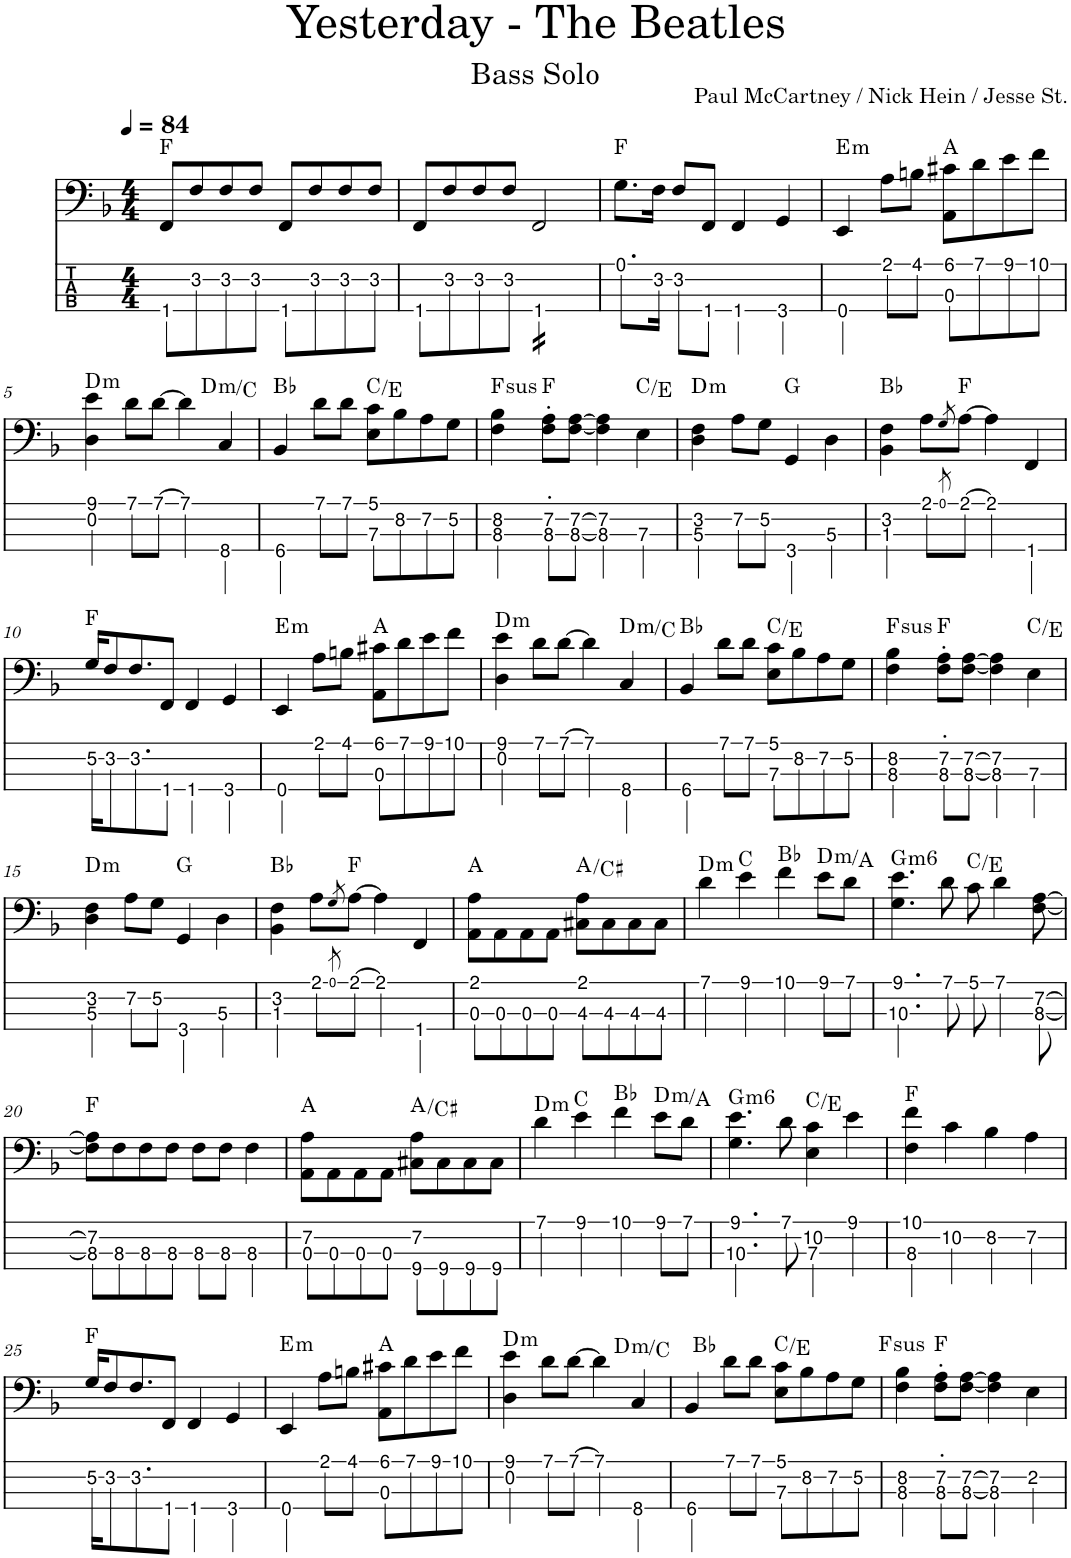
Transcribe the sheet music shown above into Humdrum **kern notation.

**kern	**kern	**harte
*part1	*part1	*part1
*staff2	*staff1	*
*I"Elektrischer Bass	*	*
*I'E. B.	*	*
*stria4	*	*
*	*clefF4	*
*Trd7c12	*Trd7c12	*
*k[b-]	*k[b-]	*
*M4/4	*M4/4	*
*MM84	*MM84	*
=1	=1	=1
8FF\L	8FF/L	F:maj
8F\	8F/	.
8F\	8F/	.
8F\J	8F/J	.
8FF\L	8FF/L	.
8F\	8F/	.
8F\	8F/	.
8F\J	8F/J	.
=2	=2	=2
8FF\L	8FF/L	.
8F\	8F/	.
8F\	8F/	.
8F\J	8F/J	.
2FF\	2FF/	.
=3	=3	=3
8.G\L	8.G\L	F:maj
16F\Jk	16F\Jk	.
8F\L	8F/L	.
8FF\J	8FF/J	.
4FF\	4FF/	.
4GG\	4GG/	.
=4	=4	=4
!	!	!LO:H:kt=m
4EE\	4EE/	E:min
8A\L	8A\L	.
8Bn\J	8Bn\J	.
8AA\ 8c#\L	8AA\ 8c#X\L	A:maj
8d\	8d\	.
8e\	8e\	.
8f\J	8f\J	.
!!LO:LB:g=z
=5	=5	=5
!	!	!LO:H:kt=m
4D\ 4e\	4D\ 4e\	D:min
8d\L	8d\L	.
[8d\J	[8d\J	.
4d\]	4d\]	.
!	!	!LO:H:kt=m
4C\	4C/	D:min/b7
=6	=6	=6
4BB-\	4BB-/	Bb:maj
8d\L	8d\L	.
8d\J	8d\J	.
8E\ 8c\L	8E\ 8c\L	C:maj/3
8B-\	8B-\	.
8A\	8A\	.
8G\J	8G\J	.
=7	=7	=7
!	!	!LO:H:kt=sus
4F\ 4B-\	4F\ 4B-\	F:sus4
8F\' 8A\'L	8F\' 8A\'L	F:maj
[8F\ [8A\J	[8F\ [8A\J	.
4F\] 4A\]	4F\] 4A\]	.
4E\	4E\	C:maj/3
=8	=8	=8
!	!	!LO:H:kt=m
4D\ 4F\	4D\ 4F\	D:min
8A\L	8A\L	.
8G\J	8G\J	.
4GG\	4GG/	G:maj
4D\	4D\	.
=9	=9	=9
4BB-\ 4F\	4BB-\ 4F\	Bb:maj
8A\L	8A\L	.
8qG/	8qG/	.
[8A\J	[8A\J	F:maj
4A\]	4A\]	.
4FF\	4FF/	.
!!LO:LB:g=z
=10	=10	=10
16G\KL	16G/KL	F:maj
8F\	8F/	.
8.F\	8.F/	.
8FF\J	8FF/J	.
4FF\	4FF/	.
4GG\	4GG/	.
=11	=11	=11
!	!	!LO:H:kt=m
4EE\	4EE/	E:min
8A\L	8A\L	.
8Bn\J	8Bn\J	.
8AA\ 8c#X\L	8AA\ 8c#X\L	A:maj
8d\	8d\	.
8e\	8e\	.
8f\J	8f\J	.
=12	=12	=12
!	!	!LO:H:kt=m
4D\ 4e\	4D\ 4e\	D:min
8d\L	8d\L	.
[8d\J	[8d\J	.
4d\]	4d\]	.
!	!	!LO:H:kt=m
4C\	4C/	D:min/b7
=13	=13	=13
4BB-X\	4BB-/	Bb:maj
8d\L	8d\L	.
8d\J	8d\J	.
8E\ 8c\L	8E\ 8c\L	C:maj/3
8B-X\	8B-\	.
8A\	8A\	.
8G\J	8G\J	.
=14	=14	=14
!	!	!LO:H:kt=sus
4F\ 4B-X\	4F\ 4B-\	F:sus4
8F\' 8A\'L	8F\' 8A\'L	F:maj
[8F\ [8A\J	[8F\ [8A\J	.
4F\] 4A\]	4F\] 4A\]	.
4E\	4E\	C:maj/3
!!LO:LB:g=z
=15	=15	=15
!	!	!LO:H:kt=m
4D\ 4F\	4D\ 4F\	D:min
8A\L	8A\L	.
8G\J	8G\J	.
4GG\	4GG/	G:maj
4D\	4D\	.
=16	=16	=16
4BB-X\ 4F\	4BB-\ 4F\	Bb:maj
8A\L	8A\L	.
8qG/	8qG/	.
[8A\J	[8A\J	F:maj
4A\]	4A\]	.
4FF\	4FF/	.
=17	=17	=17
8AA\ 8A\L	8AA\ 8A\L	A:maj
8AA\	8AA\	.
8AA\	8AA\	.
8AA\J	8AA\J	.
8C#\ 8A\L	8C#X\ 8A\L	A:maj/3
8C#\	8C#\	.
8C#\	8C#\	.
8C#\J	8C#\J	.
=18	=18	=18
!	!	!LO:H:kt=m
4d\	4d\	D:min
4e\	4e\	C:maj
4f\	4f\	Bb:maj
!	!	!LO:H:kt=m
8e\L	8e\L	D:min/5
8d\J	8d\J	.
=19	=19	=19
!	!	!LO:H:kt=m6
4.G\ 4.e\	4.G\ 4.e\	G:min6
8d\	8d\	.
8c\	8c\	C:maj/3
4d\	4d\	.
[8F\ [8A\	[8F\ [8A\	.
!!LO:LB:g=z
=20	=20	=20
8F\] 8A\]L	8F\] 8A\]L	F:maj
8F\	8F\	.
8F\	8F\	.
8F\J	8F\J	.
8F\L	8F\L	.
8F\J	8F\J	.
4F\	4F\	.
=21	=21	=21
8AA\ 8A\L	8AA\ 8A\L	A:maj
8AA\	8AA\	.
8AA\	8AA\	.
8AA\J	8AA\J	.
8C#\ 8A\L	8C#X\ 8A\L	A:maj/3
8C#\	8C#\	.
8C#\	8C#\	.
8C#\J	8C#\J	.
=22	=22	=22
!	!	!LO:H:kt=m
4d\	4d\	D:min
4e\	4e\	C:maj
4f\	4f\	Bb:maj
!	!	!LO:H:kt=m
8e\L	8e\L	D:min/5
8d\J	8d\J	.
=23	=23	=23
!	!	!LO:H:kt=m6
4.G\ 4.e\	4.G\ 4.e\	G:min6
8d\	8d\	.
4E\ 4c\	4E\ 4c\	C:maj/3
4e\	4e\	.
=24	=24	=24
4F\ 4f\	4F\ 4f\	F:maj
4c\	4c\	.
4B-\	4B-\	.
4A\	4A\	.
!!LO:LB:g=z
=25	=25	=25
16G\KL	16G/KL	F:maj
8F\	8F/	.
8.F\	8.F/	.
8FF\J	8FF/J	.
4FF\	4FF/	.
4GG\	4GG/	.
=26	=26	=26
!	!	!LO:H:kt=m
4EE\	4EE/	E:min
8A\L	8A\L	.
8Bn\J	8Bn\J	.
8AA\ 8c#X\L	8AA\ 8c#X\L	A:maj
8d\	8d\	.
8e\	8e\	.
8f\J	8f\J	.
=27	=27	=27
!	!	!LO:H:kt=m
4D\ 4e\	4D\ 4e\	D:min
8d\L	8d\L	.
[8d\J	[8d\J	.
4d\]	4d\]	.
!	!	!LO:H:kt=m
4C\	4C/	D:min/b7
=28	=28	=28
4BB-\	4BB-/	Bb:maj
8d\L	8d\L	.
8d\J	8d\J	.
8E\ 8c\L	8E\ 8c\L	C:maj/3
8B-\	8B-\	.
8A\	8A\	.
8G\J	8G\J	.
=29	=29	=29
!	!	!LO:H:kt=sus
4F\ 4B-\	4F\ 4B-\	F:sus4
8F\' 8A\'L	8F\' 8A\'L	F:maj
[8F\ [8A\J	[8F\ [8A\J	.
4F\] 4A\]	4F\] 4A\]	.
4E\	4E\	.
=	=	=
*-	*-	*-
